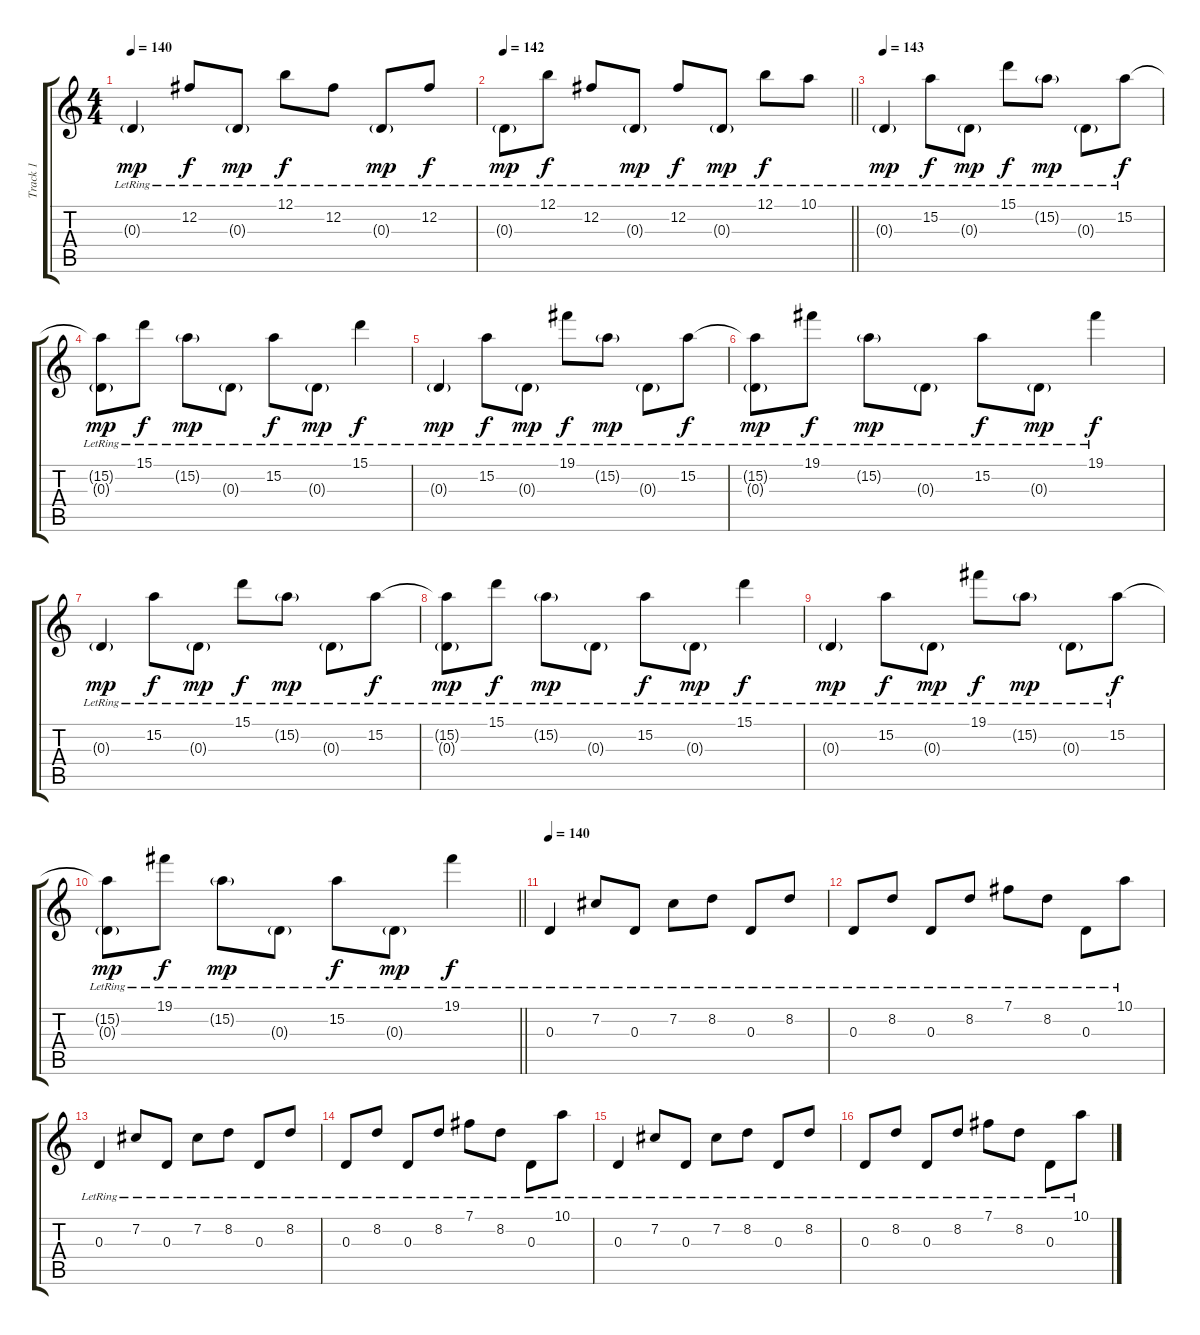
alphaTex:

\track ("Track 1" "Track 1") {instrument electricguitarjazz}
\staff {score tabs}
\tuning (B3 Gb3 D3 A2 E2 B1) {hide}
\ts (4 4)
\tempo 140
\clef g2
\ks c
0.3{g lr}.4{dy mp} 12.2{lr}.8{dy f} 0.3{g lr}.8{dy mp} 12.1{lr}.8{dy f} 12.2{lr}.8 0.3{g lr}.8{dy mp} 12.2{lr}.8{dy f} |
\tempo 142
\barLineRight lightlight
0.3{g lr}.8{dy mp} 12.1{lr}.8{dy f} 12.2{lr}.8 0.3{g lr}.8{dy mp} 12.2{lr}.8{dy f} 0.3{g lr}.8{dy mp} 12.1{lr}.8{dy f} 10.1{lr}.8 |
\section ("" "")
\tempo 143
0.3{g lr}.4{dy mp} 15.2{lr}.8{dy f} 0.3{g lr}.8{dy mp} 15.1{lr}.8{dy f} 15.2{g lr}.8{dy mp} 0.3{g lr}.8 15.2{lr}.8{dy f} |
(15.2{t} 0.3{g lr}).8{dy mp} 15.1{lr}.8{dy f} 15.2{g lr}.8{dy mp} 0.3{g lr}.8 15.2{lr}.8{dy f} 0.3{g lr}.8{dy mp} 15.1{lr}.4{dy f} |
0.3{g lr}.4{dy mp} 15.2{lr}.8{dy f} 0.3{g lr}.8{dy mp} 19.1{lr}.8{dy f} 15.2{g lr}.8{dy mp} 0.3{g lr}.8 15.2{lr}.8{dy f} |
(15.2{t} 0.3{g lr}).8{dy mp} 19.1{lr}.8{dy f} 15.2{g lr}.8{dy mp} 0.3{g lr}.8 15.2{lr}.8{dy f} 0.3{g lr}.8{dy mp} 19.1{lr}.4{dy f} |
0.3{g lr}.4{dy mp} 15.2{lr}.8{dy f} 0.3{g lr}.8{dy mp} 15.1{lr}.8{dy f} 15.2{g lr}.8{dy mp} 0.3{g lr}.8 15.2{lr}.8{dy f} |
(15.2{t} 0.3{g lr}).8{dy mp} 15.1{lr}.8{dy f} 15.2{g lr}.8{dy mp} 0.3{g lr}.8 15.2{lr}.8{dy f} 0.3{g lr}.8{dy mp} 15.1{lr}.4{dy f} |
0.3{g lr}.4{dy mp} 15.2{lr}.8{dy f} 0.3{g lr}.8{dy mp} 19.1{lr}.8{dy f} 15.2{g lr}.8{dy mp} 0.3{g lr}.8 15.2{lr}.8{dy f} |
\barLineRight lightlight
(15.2{t} 0.3{g lr}).8{dy mp} 19.1{lr}.8{dy f} 15.2{g lr}.8{dy mp} 0.3{g lr}.8 15.2{lr}.8{dy f} 0.3{g lr}.8{dy mp} 19.1{lr}.4{dy f} |
\section ("" "")
\tempo 140
0.3{lr}.4 7.2{lr}.8 0.3{lr}.8 7.2{lr}.8 8.2{lr}.8 0.3{lr}.8 8.2{lr}.8 |
0.3{lr}.8 8.2{lr}.8 0.3{lr}.8 8.2{lr}.8 7.1{lr}.8 8.2{lr}.8 0.3{lr}.8 10.1{lr}.8 |
0.3{lr}.4 7.2{lr}.8 0.3{lr}.8 7.2{lr}.8 8.2{lr}.8 0.3{lr}.8 8.2{lr}.8 |
0.3{lr}.8 8.2{lr}.8 0.3{lr}.8 8.2{lr}.8 7.1{lr}.8 8.2{lr}.8 0.3{lr}.8 10.1{lr}.8 |
0.3{lr}.4 7.2{lr}.8 0.3{lr}.8 7.2{lr}.8 8.2{lr}.8 0.3{lr}.8 8.2{lr}.8 |
0.3{lr}.8 8.2{lr}.8 0.3{lr}.8 8.2{lr}.8 7.1{lr}.8 8.2{lr}.8 0.3{lr}.8 10.1{lr}.8
